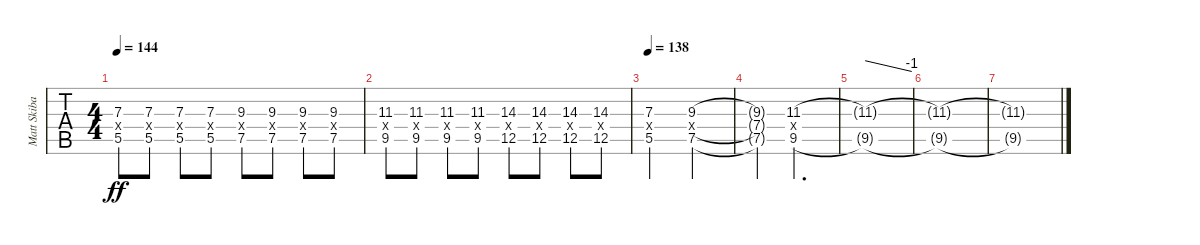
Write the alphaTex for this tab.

\track ("Matt Skiba - Guitar Three" "Matt Skiba") {instrument distortionguitar}
\staff {tabs}
\tuning (E4 B3 G3 D3 A2 E2) {hide}
\ts (4 4)
\tempo 144
\clef g2
\ks d
(7.3 5.4{x} 5.5).8{dy ff} (7.3 5.4{x} 5.5).8 (7.3 5.4{x} 5.5).8 (7.3 5.4{x} 5.5).8 (9.3 7.4{x} 7.5).8 (9.3 7.4{x} 7.5).8 (9.3 7.4{x} 7.5).8 (9.3 7.4{x} 7.5).8 |
(11.3 9.4{x} 9.5).8 (11.3 9.4{x} 9.5).8 (11.3 9.4{x} 9.5).8 (11.3 9.4{x} 9.5).8 (14.3 12.4{x} 12.5).8 (14.3 12.4{x} 12.5).8 (14.3 12.4{x} 12.5).8 (14.3 12.4{x} 12.5).8 |
\tempo 138
(7.3 5.4{x} 5.5).2 (9.3 7.4{x} 7.5).2 |
(9.3{t} 7.4{t} 7.5{t}).4 (11.3 9.4{x} 9.5).2{d} |
(11.3{t} 9.5{t}).1{tbe (dive default 0 0 60 -4) volume 0} |
(11.3{t} 9.5{t}).1 |
(11.3{t} 9.5{t}).1
